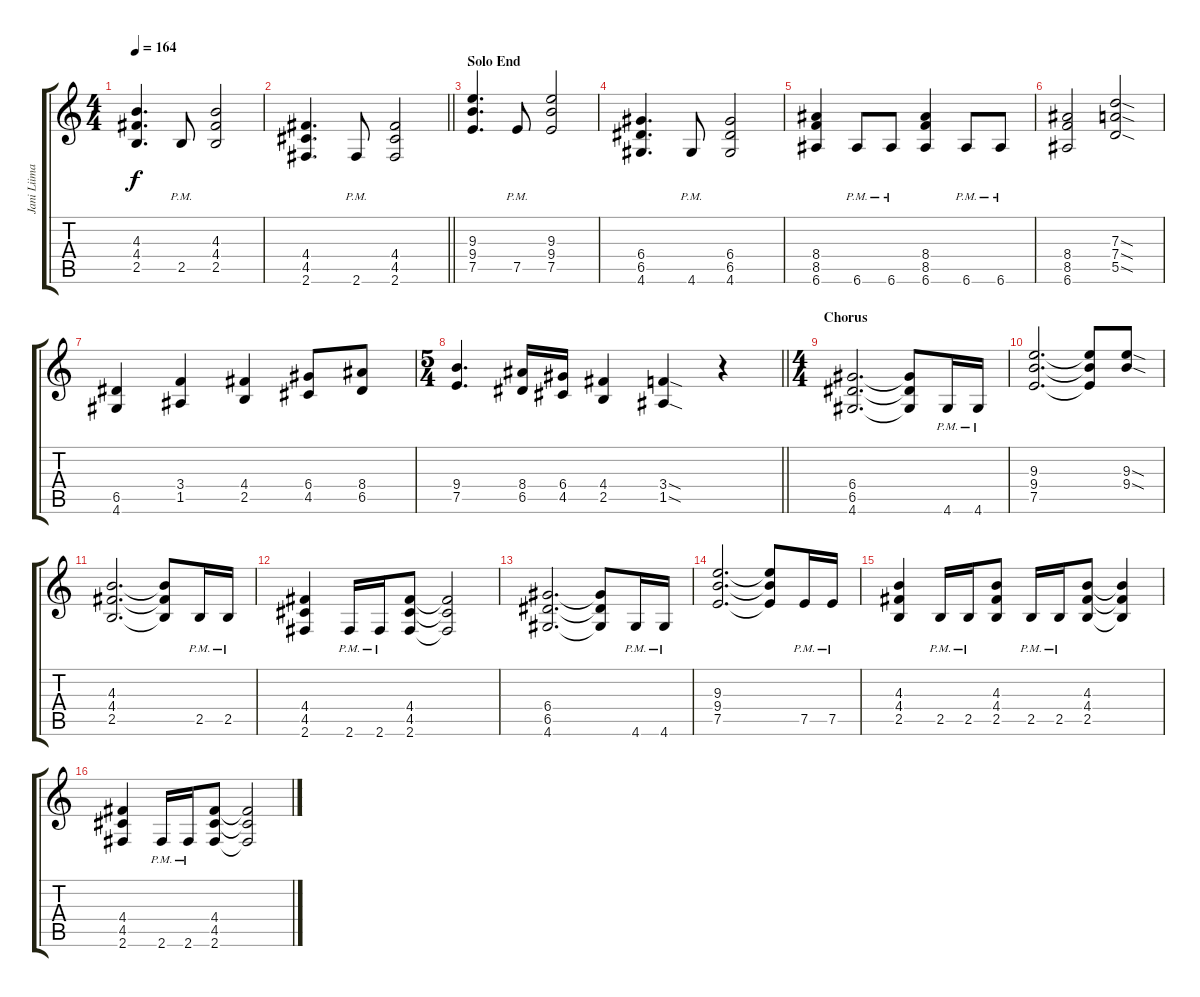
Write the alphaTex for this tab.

\track ("Jani Liimatainen" "Jani Liima") {instrument distortionguitar}
\staff {score tabs}
\tuning (E4 B3 G3 D3 A2 E2) {hide}
\ts (4 4)
\tempo 164
\clef g2
\ks c
(4.3 4.4 2.5).4{d dy f} 2.5{pm}.8 (4.3 4.4 2.5).2 |
\barLineRight lightlight
(4.4 4.5 2.6).4{d} 2.6{pm}.8 (4.4 4.5 2.6).2 |
\section ("" "Solo End")
(9.3 9.4 7.5).4{d} 7.5{pm}.8 (9.3 9.4 7.5).2 |
(6.4 6.5 4.6).4{d} 4.6{pm}.8 (6.4 6.5 4.6).2 |
(8.4 8.5 6.6).4 6.6{pm}.8 6.6{pm}.8 (8.4 8.5 6.6).4 6.6{pm}.8 6.6{pm}.8 |
(8.4 8.5 6.6).2 (7.3{sod} 7.4{sod} 5.5{sod}).2 |
(6.5 4.6).4 (3.4 1.5).4 (4.4 2.5).4 (6.4 4.5).8 (8.4 6.5).8 |
\ts (5 4)
\barLineRight lightlight
(9.4 7.5).4{d balance 0} (8.4 6.5).16 (6.4 4.5).16 (4.4 2.5).4 (3.4{sod} 1.5{sod}).4 r.4 |
\ts (4 4)
\section ("" "Chorus")
(6.4 6.5 4.6).2{d} (6.4{t} 6.5{t} 4.6{t}).8 4.6{pm}.16 4.6{pm}.16 |
(9.3 9.4 7.5).2{d} (9.3{t} 9.4{t} 7.5{t}).8 (9.3{sod} 9.4{sod}).8 |
(4.3 4.4 2.5).2{d} (4.3{t} 4.4{t} 2.5{t}).8 2.5{pm}.16 2.5{pm}.16 |
(4.4 4.5 2.6).4 2.6{pm}.16 2.6{pm}.16 (4.4 4.5 2.6).8 (4.4{t} 4.5{t} 2.6{t}).2 |
(6.4 6.5 4.6).2{d} (6.4{t} 6.5{t} 4.6{t}).8 4.6{pm}.16 4.6{pm}.16 |
(9.3 9.4 7.5).2{d} (9.3{t} 9.4{t} 7.5{t}).8 7.5{pm}.16 7.5{pm}.16 |
(4.3 4.4 2.5).4 2.5{pm}.16 2.5{pm}.16 (4.3 4.4 2.5).8 2.5{pm}.16 2.5{pm}.16 (4.3 4.4 2.5).8 (4.3{t} 4.4{t} 2.5{t}).4 |
(4.4 4.5 2.6).4 2.6{pm}.16 2.6{pm}.16 (4.4 4.5 2.6).8 (4.4{t} 4.5{t} 2.6{t}).2
